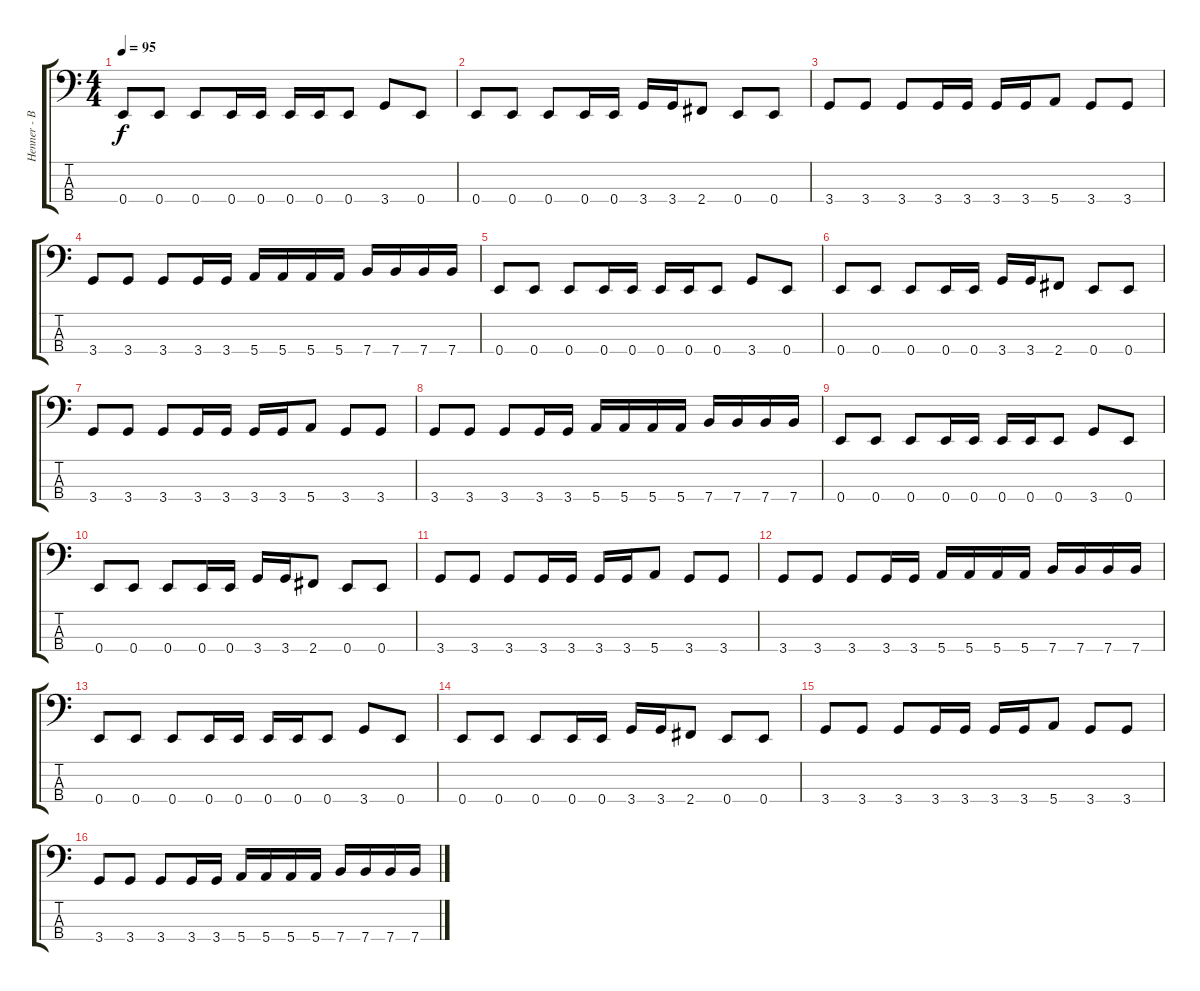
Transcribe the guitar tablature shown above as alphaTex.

\track ("Henner - Bass" "Henner - B") {instrument electricbassfinger}
\staff {score tabs}
\tuning (G2 D2 A1 E1) {hide}
\ts (4 4)
\tempo 95
\clef f4
\ks c
0.4.8{dy f instrument electricbassfinger} 0.4.8 0.4.8 0.4.16 0.4.16 0.4.16 0.4.16 0.4.8 3.4.8 0.4.8 |
0.4.8 0.4.8 0.4.8 0.4.16 0.4.16 3.4.16 3.4.16 2.4.8 0.4.8 0.4.8 |
3.4.8 3.4.8 3.4.8 3.4.16 3.4.16 3.4.16 3.4.16 5.4.8 3.4.8 3.4.8 |
3.4.8 3.4.8 3.4.8 3.4.16 3.4.16 5.4.16 5.4.16 5.4.16 5.4.16 7.4.16 7.4.16 7.4.16 7.4.16 |
0.4.8 0.4.8 0.4.8 0.4.16 0.4.16 0.4.16 0.4.16 0.4.8 3.4.8 0.4.8 |
0.4.8 0.4.8 0.4.8 0.4.16 0.4.16 3.4.16 3.4.16 2.4.8 0.4.8 0.4.8 |
3.4.8 3.4.8 3.4.8 3.4.16 3.4.16 3.4.16 3.4.16 5.4.8 3.4.8 3.4.8 |
3.4.8 3.4.8 3.4.8 3.4.16 3.4.16 5.4.16 5.4.16 5.4.16 5.4.16 7.4.16 7.4.16 7.4.16 7.4.16 |
0.4.8 0.4.8 0.4.8 0.4.16 0.4.16 0.4.16 0.4.16 0.4.8 3.4.8 0.4.8 |
0.4.8 0.4.8 0.4.8 0.4.16 0.4.16 3.4.16 3.4.16 2.4.8 0.4.8 0.4.8 |
3.4.8 3.4.8 3.4.8 3.4.16 3.4.16 3.4.16 3.4.16 5.4.8 3.4.8 3.4.8 |
3.4.8 3.4.8 3.4.8 3.4.16 3.4.16 5.4.16 5.4.16 5.4.16 5.4.16 7.4.16 7.4.16 7.4.16 7.4.16 |
0.4.8 0.4.8 0.4.8 0.4.16 0.4.16 0.4.16 0.4.16 0.4.8 3.4.8 0.4.8 |
0.4.8 0.4.8 0.4.8 0.4.16 0.4.16 3.4.16 3.4.16 2.4.8 0.4.8 0.4.8 |
3.4.8 3.4.8 3.4.8 3.4.16 3.4.16 3.4.16 3.4.16 5.4.8 3.4.8 3.4.8 |
3.4.8 3.4.8 3.4.8 3.4.16 3.4.16 5.4.16 5.4.16 5.4.16 5.4.16 7.4.16 7.4.16 7.4.16 7.4.16
